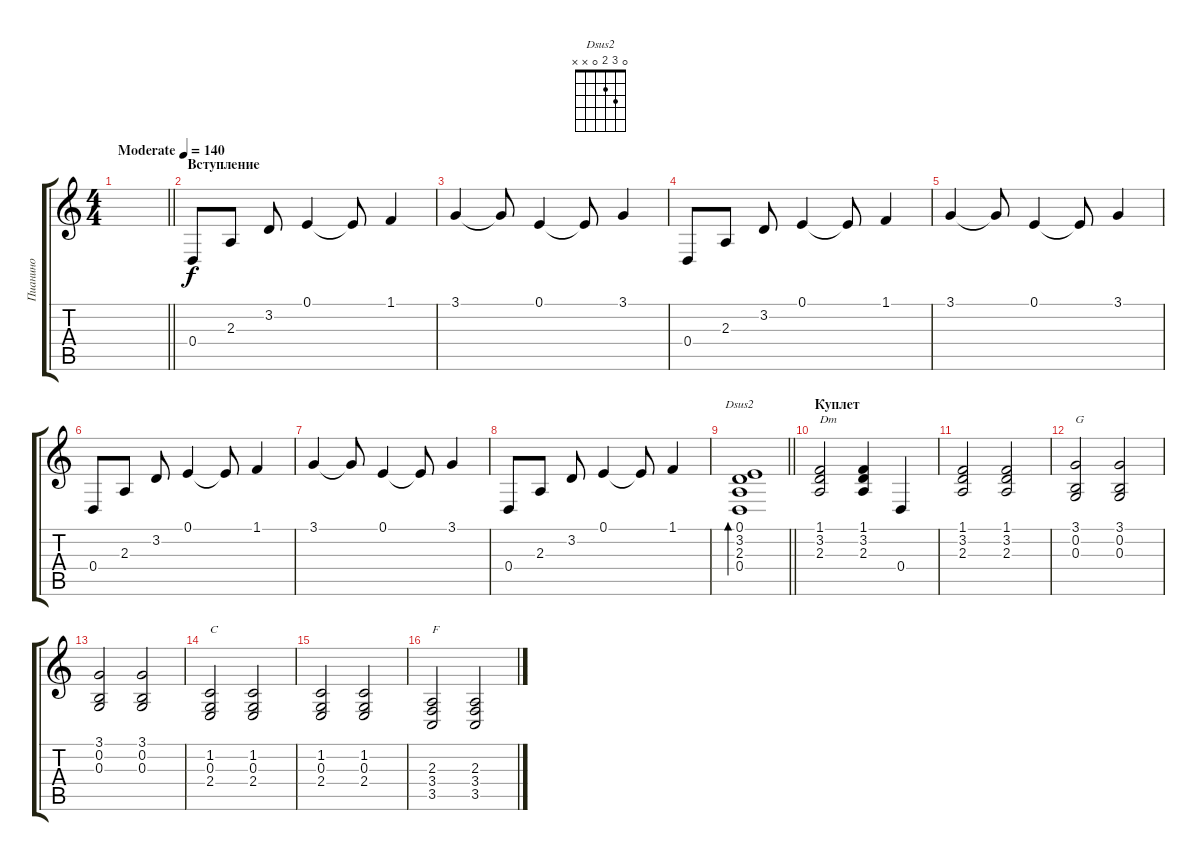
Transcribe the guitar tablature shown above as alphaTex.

\track ("Пианино" "Пианино") {instrument acousticgrandpiano}
\staff {score tabs}
\tuning (E4 B3 G3 D3 A2 E2) {hide}
\chord ("Dsus2" 0 3 2 0 x x)
\ts (4 4)
\tempo (140 "Moderate")
\clef g2
\barLineRight lightlight
\ks c
|
\section ("" "Вступление")
0.4.8 2.3.8 3.2.8 0.1.4 0.1{t}.8 1.1.4 |
3.1.4 3.1{t}.8 0.1.4 0.1{t}.8 3.1.4 |
0.4.8 2.3.8 3.2.8 0.1.4 0.1{t}.8 1.1.4 |
3.1.4 3.1{t}.8 0.1.4 0.1{t}.8 3.1.4 |
0.4.8 2.3.8 3.2.8 0.1.4 0.1{t}.8 1.1.4 |
3.1.4 3.1{t}.8 0.1.4 0.1{t}.8 3.1.4 |
0.4.8 2.3.8 3.2.8 0.1.4 0.1{t}.8 1.1.4 |
\barLineRight lightlight
(0.1 3.2 2.3 0.4).1{bd 120 ch "Dsus2"} |
\section ("" "Куплет")
(1.1 3.2 2.3).2{txt "Dm"} (1.1 3.2 2.3).4 0.4.4 |
(1.1 3.2 2.3).2 (1.1 3.2 2.3).2 |
(3.1 0.2 0.3).2{txt "G"} (3.1 0.2 0.3).2 |
(3.1 0.2 0.3).2 (3.1 0.2 0.3).2 |
(1.2 0.3 2.4).2{txt "C"} (1.2 0.3 2.4).2 |
(1.2 0.3 2.4).2 (1.2 0.3 2.4).2 |
(2.3 3.4 3.5).2{txt "F"} (2.3 3.4 3.5).2
